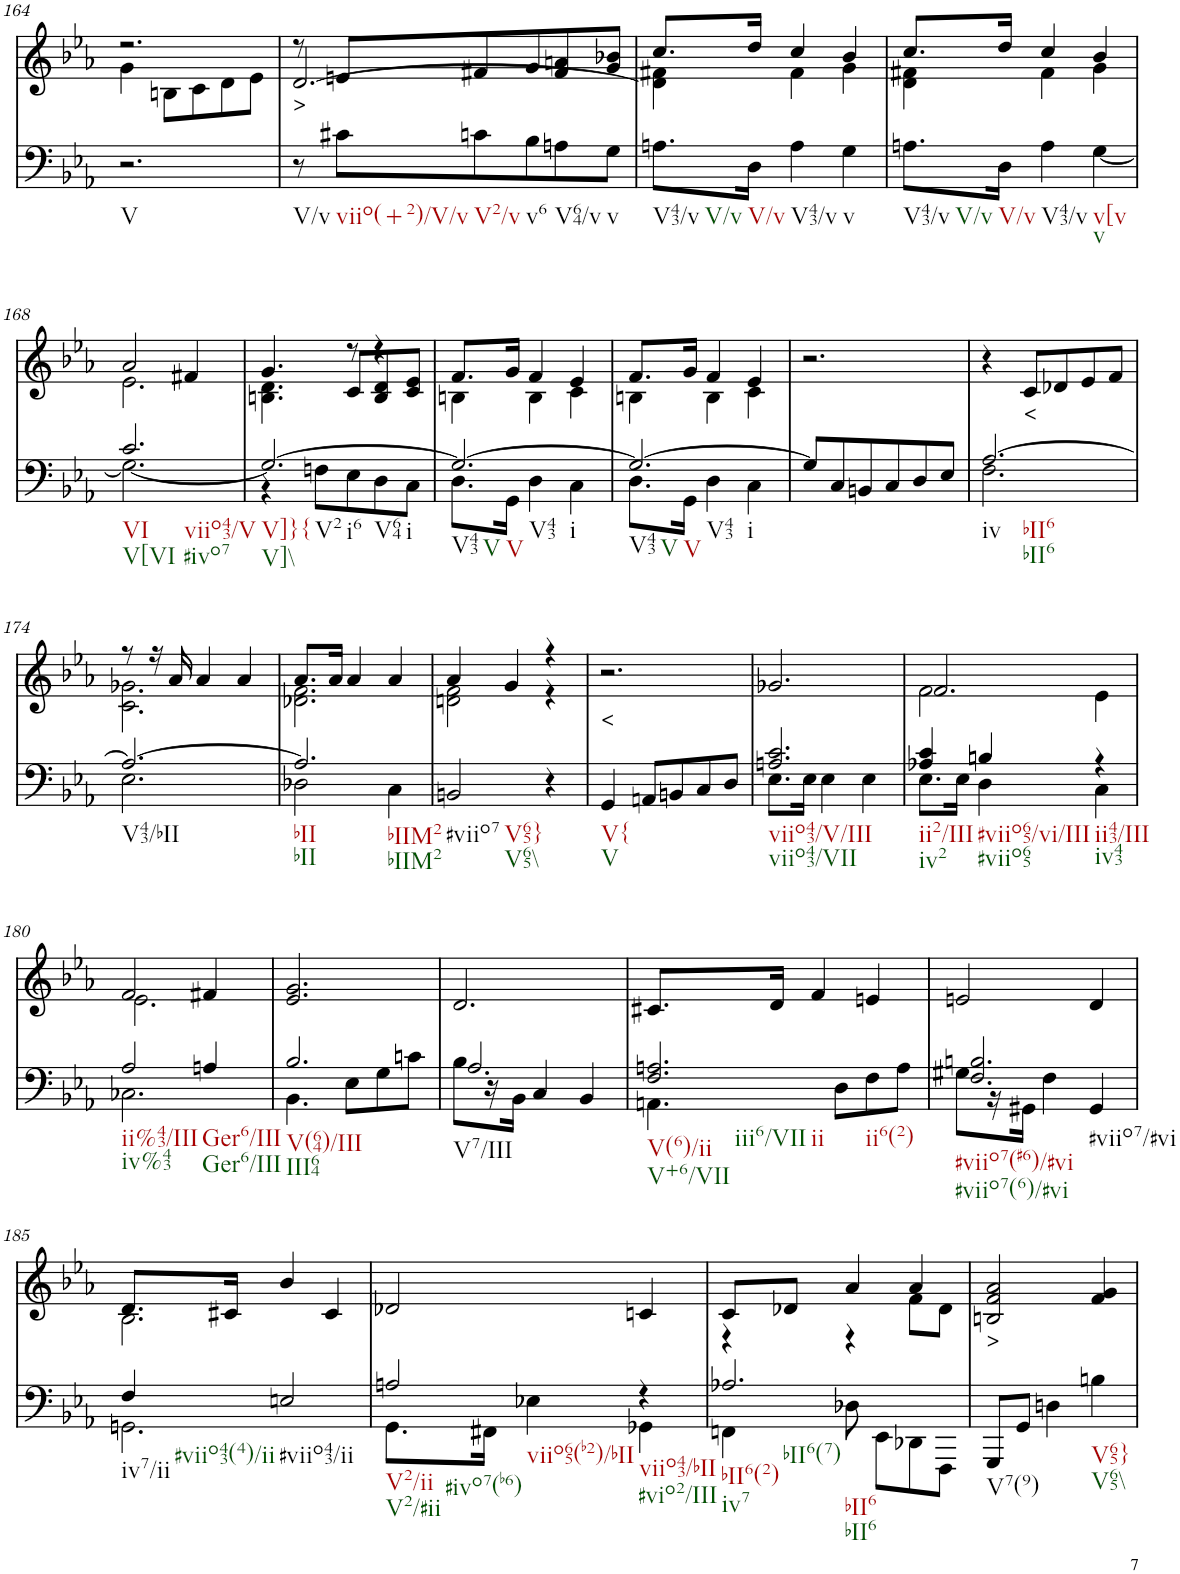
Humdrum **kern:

**kern	**kern	**text
*part2	*part1	*part1
*staff2	*staff1	*staff1
*I"Piano	*I"Piano	*
*I'Pno	*I'Pno	*
!!LO:PB:g=z
*clefF4	*clefG2	*
*k[b-e-a-]	*k[b-e-a-]	*
*M3/4	*M3/4	*
=164	=164	=164
*	*^	*
!LO:TX:b:t=V	!	!	!
2.r	2.r	4g\	.
.	.	8Bn\L	.
.	.	8c\	.
.	.	8d\	.
.	.	8e-\J	.
=165	=165	=165	=165
!LO:TX:b:t=V/v	!	!	!
!	!	!	!LO:LY:b
8r	8r	[2.d/	>
!LO:TX:b:t=viio(+2)/V/v	!	!	!
8c#X\L	8en/L	.	.
!LO:TX:b:t=V2/v	!	!	!
8cn\	8f#X/	.	.
!LO:TX:b:t=v6	!	!	!
8B-\	8g/	.	.
!LO:TX:b:t=V64/v	!	!	!
8An\	8f#/ 8an/	.	.
!LO:TX:b:t=v	!	!	!
8G\J	8g/ 8b-X/J	.	.
=166	=166	=166	=166
!LO:TX:b:t=V43/v	!	!	!
!LO:TX:b:t=V/v	!	!	!
8.An\L	8.cc/L	4d\] 4f#X\	.
!LO:TX:b:t=V/v	!	!	!
16D\Jk	16dd/Jk	.	.
!LO:TX:b:t=V43/v	!	!	!
4A\	4cc/	4f#\	.
!LO:TX:b:t=v	!	!	!
4G\	4b-/	4g\	.
=167	=167	=167	=167
!LO:TX:b:t=V43/v	!	!	!
!LO:TX:b:t=V/v	!	!	!
8.An\L	8.cc/L	4d\ 4f#X\	.
!LO:TX:b:t=V/v	!	!	!
16D\Jk	16dd/Jk	.	.
!LO:TX:b:t=V43/v	!	!	!
4A\	4cc/	4f#\	.
!LO:TX:b:t=v[v	!	!	!
!LO:TX:b:t=v	!	!	!
[4G\	4b-/	4g\	.
!!LO:LB:g=z	!!
=168	=168	=168	=168
*^	*	*	*
!LO:TX:b:t=VI	!	!	!	!
!LO:TX:b:t=V[VI	!	!	!	!
!LO:TX:b:t=viio43/V	!	!	!	!
!LO:TX:b:t=#ivo7	!	!	!	!
2.c/	2.G\_	2a-/	2.e-\	.
.	.	4f#X/	.	.
=169	=169	=169	=169	=169
!LO:TX:b:t=V]}{	!	!	!	!
!LO:TX:b:t=V]\\	!	!	!	!
!LO:TX:b:t=V2	!	!	!	!
!LO:TX:b:t=i6	!	!	!	!
!LO:TX:b:t=V64	!	!	!	!
!LO:TX:b:t=i	!	!	!	!
2.G/_	4r	4.g/	4.Bn\ 4.d\	.
.	8Fn\L	.	.	.
.	8E-\	8r	8c/L	.
.	8D\	4r	8B/ 8d/	.
.	8C\J	.	8c/ 8e-/J	.
=170	=170	=170	=170	=170
!LO:TX:b:t=V43	!	!	!	!
!LO:TX:b:t=V	!	!	!	!
!LO:TX:b:t=V	!	!	!	!
!LO:TX:b:t=V43	!	!	!	!
!LO:TX:b:t=i	!	!	!	!
2.G/_	8.D\L	8.f/L	4Bn\	.
.	16GG\Jk	16g/Jk	.	.
.	4D\	4f/	4B\	.
.	4C\	4e-/	4c\	.
=171	=171	=171	=171	=171
!LO:TX:b:t=V43	!	!	!	!
!LO:TX:b:t=V	!	!	!	!
!LO:TX:b:t=V	!	!	!	!
!LO:TX:b:t=V43	!	!	!	!
!LO:TX:b:t=i	!	!	!	!
2.G/_	8.D\L	8.f/L	4Bn\	.
.	16GG\Jk	16g/Jk	.	.
.	4D\	4f/	4B\	.
.	4C\	4e-/	4c\	.
*v	*v	*	*	*
*	*v	*v	*
=172	=172	=172
8G/L]	2.r	.
8C/	.	.
8BBn/	.	.
8C/	.	.
8D/	.	.
8E-/J	.	.
=173	=173	=173
*^	*	*
!LO:TX:b:t=iv	!	!	!
!LO:TX:b:t=bII6	!	!	!
!LO:TX:b:t=bII6	!	!	!
[2.A-/	2.F\	4r	.
!	!	!	!LO:LY:b
.	.	8c/L	<
.	.	8d-X/	.
.	.	8e-/	.
.	.	8f/J	.
!!LO:LB:g=z
=174	=174	=174	=174
*	*	*^	*
!LO:TX:b:t=V43/bII	!	!	!	!
2.A-/_	2.E-\	8r	2.c\ 2.g-X\	.
.	.	16r	.	.
.	.	16a-/	.	.
.	.	4a-/	.	.
.	.	4a-/	.	.
=175	=175	=175	=175	=175
!LO:TX:b:t=bII	!	!	!	!
!LO:TX:b:t=bII	!	!	!	!
!LO:TX:b:t=bIIM2	!	!	!	!
!LO:TX:b:t=bIIM2	!	!	!	!
2.A-/]	2D-X\	8.a-/L	2.d-X\ 2.f\	.
.	.	16a-/Jk	.	.
.	.	4a-/	.	.
.	4C\	4a-/	.	.
=176	=176	=176	=176	=176
!LO:TX:b:t=#viio7	!	!	!	!
!LO:TX:b:t=V65}	!	!	!	!
!LO:TX:b:t=V65\\	!	!	!	!
*v	*v	*	*	*
2BBn/	4a-/	2dn\ 2f\	.
.	4g/	.	.
4r	4r	4r	.
=177	=177	=177	=177
!LO:TX:b:t=V{	!	!	!
!LO:TX:b:t=V	!	!	!
!	!	!	!LO:LY:b
*	*v	*v	*
4GG/	2.r	<
8AAn/L	.	.
8BBn/	.	.
8C/	.	.
8D/J	.	.
=178	=178	=178
*^	*	*
!LO:TX:b:t=viio43/V/III	!	!	!
!LO:TX:b:t=viio43/VII	!	!	!
2.An/ 2.c/	8.E-\L	2.g-X/	.
.	16E-\Jk	.	.
.	4E-\	.	.
.	4E-\	.	.
=179	=179	=179	=179
*	*	*^	*
!LO:TX:b:t=ii2/III	!	!	!	!
!LO:TX:b:t=iv2	!	!	!	!
4A-X/ 4c/	8.E-\L	2.f/	2f\	.
.	16E-\Jk	.	.	.
!LO:TX:b:t=#viio65/vi/III	!	!	!	!
!LO:TX:b:t=#viio65	!	!	!	!
4Bn/	4D\	.	.	.
!LO:TX:b:t=ii43/III	!	!	!	!
!LO:TX:b:t=iv43	!	!	!	!
4r	4C\	.	4e-\	.
!!LO:LB:g=z	!!
=180	=180	=180	=180	=180
!LO:TX:b:t=ii%43/III	!	!	!	!
!LO:TX:b:t=iv%43	!	!	!	!
2A-/	2.C-X\	2f/	2.e-\	.
!LO:TX:b:t=Ger6/III	!	!	!	!
!LO:TX:b:t=Ger6/III	!	!	!	!
4An/	.	4f#X/	.	.
*	*	*v	*v	*
=181	=181	=181	=181
!LO:TX:b:t=V(64)/III	!	!	!
!LO:TX:b:t=III64	!	!	!
2.B-/	4.BB-\	2.e-/ 2.g/	.
.	8E-\L	.	.
.	8G\	.	.
.	8cn\J	.	.
=182	=182	=182	=182
!LO:TX:b:t=V7/III	!	!	!
2.A-/	8B-\L	2.d/	.
.	16r	.	.
.	16BB-\JJ	.	.
.	4C/	.	.
.	4BB-/	.	.
=183	=183	=183	=183
!LO:TX:b:t=V(6)/ii	!	!	!
!LO:TX:b:t=V+6/VII	!	!	!
!LO:TX:b:t=iii6/VII	!	!	!
!LO:TX:b:t=ii	!	!	!
!LO:TX:b:t=ii6(2)	!	!	!
2.F/ 2.An/	4.AAn\	8.c#X/L	.
.	.	16d/Jk	.
.	.	4f/	.
.	8D\L	.	.
.	8F\	4en/	.
.	8A\J	.	.
=184	=184	=184	=184
!LO:TX:b:t=#viio7(#6)/#vi	!	!	!
!LO:TX:b:t=#viio7(6)/#vi	!	!	!
!LO:TX:b:t=#viio7/#vi	!	!	!
2.F/ 2.Bn/	8G#X\L	2en/	.
.	16r	.	.
.	16GG#X\JJ	.	.
.	4F\	.	.
.	4GG#/	4d/	.
!!LO:LB:g=z
=185	=185	=185	=185
*	*	*^	*
!LO:TX:b:t=iv7/ii	!	!	!	!
!LO:TX:b:t=#viio43(4)/ii	!	!	!	!
4F/	2.GGn\	8.d/L	2.B-\	.
.	.	16c#X/Jk	.	.
!LO:TX:b:t=#viio43/ii	!	!	!	!
2En/	.	4b-/	.	.
.	.	4c#/	.	.
*	*	*v	*v	*
=186	=186	=186	=186
!LO:TX:b:t=V2/ii	!	!	!
!LO:TX:b:t=V2/#ii	!	!	!
!LO:TX:b:t=#ivo7(b6)	!	!	!
!LO:TX:b:t=viio65(b2)/bII	!	!	!
2An/	8.GG\L	2d-X/	.
.	16FF#X\Jk	.	.
.	4E-X\	.	.
!LO:TX:b:t=viio43/bII	!	!	!
!LO:TX:b:t=#vio2/III	!	!	!
4r	4GG-X\	4cn/	.
=187	=187	=187	=187
*	*	*^	*
!LO:TX:b:t=bII6(2)	!	!	!	!
!LO:TX:b:t=iv7	!	!	!	!
!LO:TX:b:t=bII6(7)	!	!	!	!
!LO:TX:b:t=bII6	!	!	!	!
!LO:TX:b:t=bII6	!	!	!	!
2.A-X/	4FFn\	8c/L	4r	.
.	.	8d-X/J	.	.
.	8D-X\	4a-/	4r	.
.	8EE-\L	.	.	.
.	8DD-X\	4a-/	8f\L	.
.	8FFF\J	.	8d-\J	.
=188	=188	=188	=188	=188
!LO:TX:b:t=V7(9)	!	!	!	!
!	!	!	!	!LO:LY:b
*v	*v	*	*	*
*	*v	*v	*
8GGG/L	2Bn/ 2f/ 2a-/	>
8GG/J	.	.
4Dn\	.	.
!LO:TX:b:t=V65}	!	!
!LO:TX:b:t=V65\\	!	!
4Bn\	4f/ 4g/	.
=	=	=
*-	*-	*-
